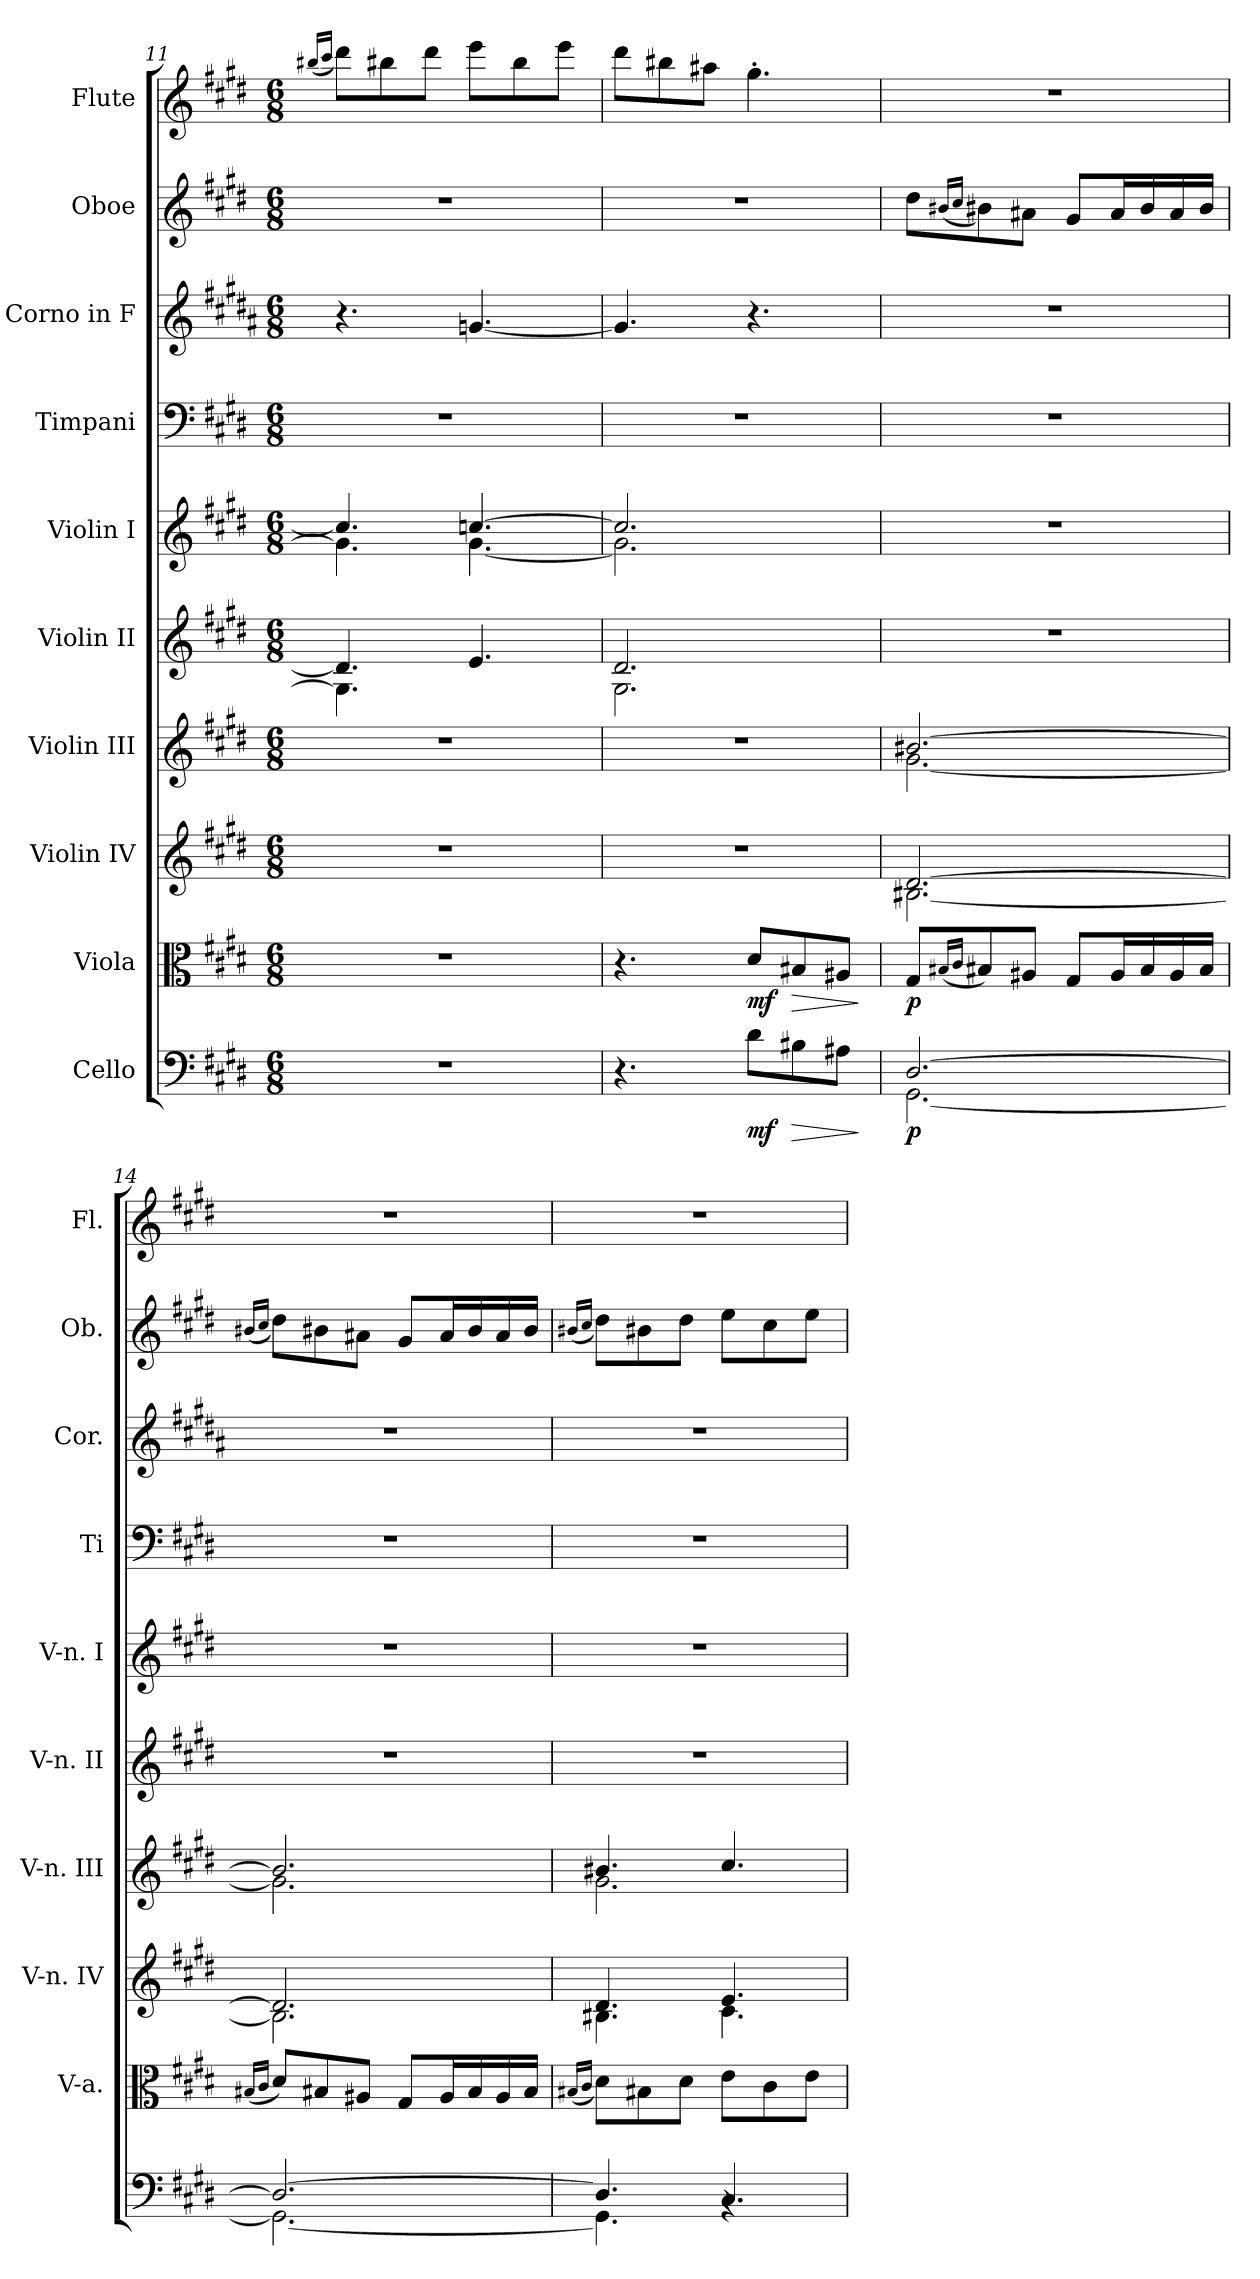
**kern	**dynam	**kern	**dynam	**kern	**kern	**kern	**kern	**kern	**kern	**kern	**kern
*part10	*part10	*part9	*part9	*part8	*part7	*part6	*part5	*part4	*part3	*part2	*part1
*staff10	*staff10	*staff9	*staff9	*staff8	*staff7	*staff6	*staff5	*staff4	*staff3	*staff2	*staff1
*I"Cello	*	*I"Viola	*	*I"Violin IV	*I"Violin III	*I"Violin II	*I"Violin I	*I"Timpani	*I"Corno in F	*I"Oboe	*I"Flute
*	*	*I'V-a.	*	*I'V-n. IV	*I'V-n. III	*I'V-n. II	*I'V-n. I	*I'Ti	*I'Cor.	*I'Ob.	*I'Fl.
*clefF4	*	*clefC3	*	*clefG2	*clefG2	*clefG2	*clefG2	*clefF4	*clefG2	*clefG2	*clefG2
*	*	*	*	*	*	*	*	*	*ITrd4c7	*	*
*k[f#c#g#d#]	*	*k[f#c#g#d#]	*	*k[f#c#g#d#]	*k[f#c#g#d#]	*k[f#c#g#d#]	*k[f#c#g#d#]	*k[f#c#g#d#]	*k[f#c#g#d#]	*k[f#c#g#d#]	*k[f#c#g#d#]
*M6/8	*	*M6/8	*	*M6/8	*M6/8	*M6/8	*M6/8	*M6/8	*M6/8	*M6/8	*M6/8
=11	=11	=11	=11	=11	=11	=11	=11	=11	=11	=11	=11
.	.	.	.	.	.	.	.	.	.	.	(16qbb#X/LL
.	.	.	.	.	.	.	.	.	.	.	16qccc#/JJ
*	*	*	*	*	*	*^	*^	*	*	*	*
2.r	.	2.r	.	2.r	2.r	4.d#/]	4.G#\]	4.cc/]	4.g#\]	2.r	4.r	2.r	8ddd#\L)
.	.	.	.	.	.	.	.	.	.	.	.	.	8bb#\
.	.	.	.	.	.	.	.	.	.	.	.	.	8ddd#\J
.	.	.	.	.	.	4.e/	4.ryy	[4.ccn/	[4.g#\	.	[4.cn/	.	8eee\L
.	.	.	.	.	.	.	.	.	.	.	.	.	8bb#\
.	.	.	.	.	.	.	.	.	.	.	.	.	8eee\J
=12	=12	=12	=12	=12	=12	=12	=12	=12	=12	=12	=12	=12	=12
4.r	.	4.r	.	2.r	2.r	2.d#/	2.G#\	2.cc/]	2.g#\]	2.r	4.c/]	2.r	8ddd#\L
.	.	.	.	.	.	.	.	.	.	.	.	.	8bb#X\
.	.	.	.	.	.	.	.	.	.	.	.	.	8aa#X\J
!	!LO:DY:b	!	!LO:DY:b	!	!	!	!	!	!	!	!	!	!
8d#\L	mf	8d#/L	mf	.	.	.	.	.	.	.	4.r	.	4.gg#'\
!	!LO:HP:b	!	!LO:HP:b	!	!	!	!	!	!	!	!	!	!
8B#X\	>	8B#X/	>	.	.	.	.	.	.	.	.	.	.
8A#X\J	.	8A#X/J	.	.	.	.	.	.	.	.	.	.	.
*	*	*	*	*	*	*v	*v	*	*	*	*	*	*
*	*	*	*	*	*	*	*v	*v	*	*	*	*
.	]	.	]	.	.	.	.	.	.	.	.
=13	=13	=13	=13	=13	=13	=13	=13	=13	=13	=13	=13
*^	*	*	*	*^	*^	*	*	*	*	*	*
!	!	!LO:DY:b	!	!LO:DY:b	!	!	!	!	!	!	!	!	!	!
[2.D#/	[2.GG#\	p	8G#/L	p	[2.d#/	[2.B#X\	[2.b#X/	[2.g#\	2.r	2.r	2.r	2.r	8dd#\L	2.r
.	.	.	(16qB#X/LL	.	.	.	.	.	.	.	.	.	(16qb#X/LL	.
.	.	.	16qc#/JJ	.	.	.	.	.	.	.	.	.	16qcc#/JJ	.
.	.	.	8B#/)	.	.	.	.	.	.	.	.	.	8b#\)	.
.	.	.	8A#X/J	.	.	.	.	.	.	.	.	.	8a#X\J	.
.	.	.	8G#/L	.	.	.	.	.	.	.	.	.	8g#/L	.
.	.	.	16A#/L	.	.	.	.	.	.	.	.	.	16a#/L	.
.	.	.	16B#/	.	.	.	.	.	.	.	.	.	16b#/	.
.	.	.	16A#/	.	.	.	.	.	.	.	.	.	16a#/	.
.	.	.	16B#/JJ	.	.	.	.	.	.	.	.	.	16b#/JJ	.
=14	=14	=14	=14	=14	=14	=14	=14	=14	=14	=14	=14	=14	=14	=14
.	.	.	(16qB#X/LL	.	.	.	.	.	.	.	.	.	(16qb#X/LL	.
.	.	.	16qc#/JJ	.	.	.	.	.	.	.	.	.	16qcc#/JJ	.
2.D#/_	2.GG#\_	.	8d#/L)	.	2.d#/]	2.B#\]	2.b#/]	2.g#\]	2.r	2.r	2.r	2.r	8dd#\L)	2.r
.	.	.	8B#/	.	.	.	.	.	.	.	.	.	8b#\	.
.	.	.	8A#X/J	.	.	.	.	.	.	.	.	.	8a#X\J	.
.	.	.	8G#/L	.	.	.	.	.	.	.	.	.	8g#/L	.
.	.	.	16A#/L	.	.	.	.	.	.	.	.	.	16a#/L	.
.	.	.	16B#/	.	.	.	.	.	.	.	.	.	16b#/	.
.	.	.	16A#/	.	.	.	.	.	.	.	.	.	16a#/	.
.	.	.	16B#/JJ	.	.	.	.	.	.	.	.	.	16b#/JJ	.
!!LO:LB:g=z
=15	=15	=15	=15	=15	=15	=15	=15	=15	=15	=15	=15	=15	=15	=15
.	.	.	(16qB#X/LL	.	.	.	.	.	.	.	.	.	(16qb#X/LL	.
.	.	.	16qc#/JJ	.	.	.	.	.	.	.	.	.	16qcc#/JJ	.
4.D#/]	4.GG#\]	.	8d#\L)	.	4.d#/	4.B#X\	4.b#X/	2.g#\	2.r	2.r	2.r	2.r	8dd#\L)	2.r
.	.	.	8B#\	.	.	.	.	.	.	.	.	.	8b#\	.
.	.	.	8d#\J	.	.	.	.	.	.	.	.	.	8dd#\J	.
4.C#/	4.rBB	.	8e\L	.	4.e/	4.c#\	4.cc#/	.	.	.	.	.	8ee\L	.
.	.	.	8c#\	.	.	.	.	.	.	.	.	.	8cc#\	.
.	.	.	8e\J	.	.	.	.	.	.	.	.	.	8ee\J	.
*	*	*	*	*	*v	*v	*	*	*	*	*	*	*	*
*v	*v	*	*	*	*	*v	*v	*	*	*	*	*	*
=	=	=	=	=	=	=	=	=	=	=	=
*-	*-	*-	*-	*-	*-	*-	*-	*-	*-	*-	*-
